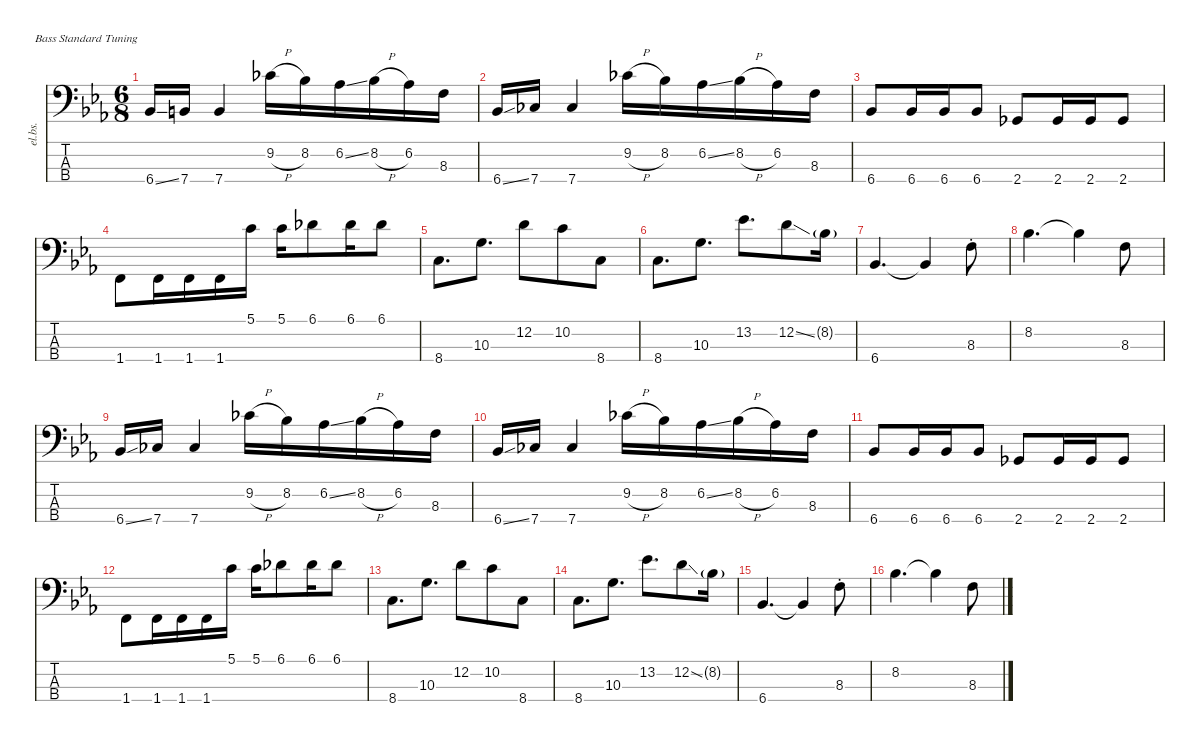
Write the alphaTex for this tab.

\defaultSystemsLayout 4
\hideDynamics
\bracketExtendMode nobrackets
\otherSystemsTrackNameOrientation horizontal
\track ("Bass" "el.bs.") {defaultSystemsLayout 4 instrument electricbassfinger}
\staff {score tabs}
\tuning (G2 D2 A1 E1)
\ts (6 8)
\tempo (93 hide)
\clef f4
\ks cminor
6.4{ss acc b}.16{dy ff beam Up} 7.4{acc forcenatural}.16{beam Up} 7.4{acc forcenatural}.4{beam Up} 9.2{h acc b}.16{beam Down} 8.2{acc b}.16{beam Down} 6.2{ss acc b}.16{beam Down} 8.2{h acc b}.16{beam Down} 6.2{acc b}.16{beam Down} 8.3{acc forcenatural}.16{beam Down} |
6.4{ss acc b}.16{beam Up} 7.4{acc b}.16{beam Up} 7.4{acc b}.4{beam Up} 9.2{h acc b}.16{beam Down} 8.2{acc b}.16{beam Down} 6.2{ss acc b}.16{beam Down} 8.2{h acc b}.16{beam Down} 6.2{acc b}.16{beam Down} 8.3{acc forcenatural}.16{beam Down} |
\tempo (93 hide)
6.4{acc b}.8{dy f beam Up} 6.4{acc b}.16{beam Up} 6.4{acc b}.16{beam Up} 6.4{acc b}.8{beam Up} 2.4{acc b}.8{dy ff beam Up} 2.4{acc b}.16{beam Up} 2.4{acc b}.16{beam Up} 2.4{acc b}.8{beam Up} |
\tempo (91.5 hide)
1.4{acc forcenatural}.8{beam Down} 1.4{acc forcenatural}.16{beam Down} 1.4{acc forcenatural}.16{beam Down} 1.4{acc forcenatural}.16{beam Down} 5.1{acc forcenatural}.16{dy fff beam Down} 5.1{acc forcenatural}.16{dy ff beam Down} 6.1{acc b}.8{dy fff beam Down} 6.1{acc b}.16{dy ff beam Down} 6.1{acc b}.8{beam Down} |
\tempo (93 hide)
8.4{acc forcenatural}.8{d beam Down} 10.3{acc forcenatural}.8{d dy f beam Down} 12.2{acc forcenatural}.8{dy ff beam Down} 10.2{acc forcenatural}.8{beam Down} 8.4{acc forcenatural}.8{beam Down} |
\tempo (93 0.994444 hide)
8.4{acc forcenatural}.8{d beam Down} 10.3{acc forcenatural}.8{d beam Down} 13.2{acc b}.8{d beam Down} 12.2{ss acc forcenatural}.8{beam Down} 8.2{g acc b}.16{dy mf beam Down} |
6.4{acc b}.4{d dy ff beam Up} 6.4{t acc b}.4{dy f beam Up} 8.3{st acc forcenatural}.8{dy ff beam Down} |
\tempo (91.5 hide)
8.2{acc b}.4{d beam Down} 8.2{t acc b}.4{beam Down} 8.3{acc forcenatural}.8{beam Down} |
\tempo (93 0.00555556 hide)
6.4{ss acc b}.16{beam Up} 7.4{acc b}.16{beam Up} 7.4{acc b}.4{beam Up} 9.2{h acc b}.16{beam Down} 8.2{acc b}.16{beam Down} 6.2{ss acc b}.16{beam Down} 8.2{h acc b}.16{beam Down} 6.2{acc b}.16{beam Down} 8.3{acc forcenatural}.16{beam Down} |
6.4{ss acc b}.16{beam Up} 7.4{acc b}.16{beam Up} 7.4{acc b}.4{beam Up} 9.2{h acc b}.16{beam Down} 8.2{acc b}.16{beam Down} 6.2{ss acc b}.16{beam Down} 8.2{h acc b}.16{beam Down} 6.2{acc b}.16{beam Down} 8.3{acc forcenatural}.16{beam Down} |
\tempo (93 0.00555556 hide)
6.4{acc b}.8{dy f beam Up} 6.4{acc b}.16{beam Up} 6.4{acc b}.16{beam Up} 6.4{acc b}.8{beam Up} 2.4{acc b}.8{dy ff beam Up} 2.4{acc b}.16{beam Up} 2.4{acc b}.16{beam Up} 2.4{acc b}.8{beam Up} |
\tempo (91.5 hide)
\tempo (93 0.994444 hide)
1.4{acc forcenatural}.8{beam Down} 1.4{acc forcenatural}.16{beam Down} 1.4{acc forcenatural}.16{beam Down} 1.4{acc forcenatural}.16{beam Down} 5.1{acc forcenatural}.16{beam Down} 5.1{acc forcenatural}.16{beam Down} 6.1{acc b}.8{beam Down} 6.1{acc b}.16{beam Down} 6.1{acc b}.8{beam Down} |
8.4{acc forcenatural}.8{d beam Down} 10.3{acc forcenatural}.8{d dy f beam Down} 12.2{acc forcenatural}.8{dy ff beam Down} 10.2{acc forcenatural}.8{beam Down} 8.4{acc forcenatural}.8{beam Down} |
8.4{acc forcenatural}.8{d beam Down} 10.3{acc forcenatural}.8{d beam Down} 13.2{acc b}.8{d beam Down} 12.2{ss acc forcenatural}.8{beam Down} 8.2{g acc b}.16{dy mf beam Down} |
\tempo (93 0.00555556 hide)
6.4{acc b}.4{d dy ff beam Up} 6.4{t acc b}.4{dy f beam Up} 8.3{st acc forcenatural}.8{dy ff beam Down} |
\tempo (91.5 hide)
8.2{acc b}.4{d beam Down} 8.2{t acc b}.4{beam Down} 8.3{acc forcenatural}.8{beam Down}
